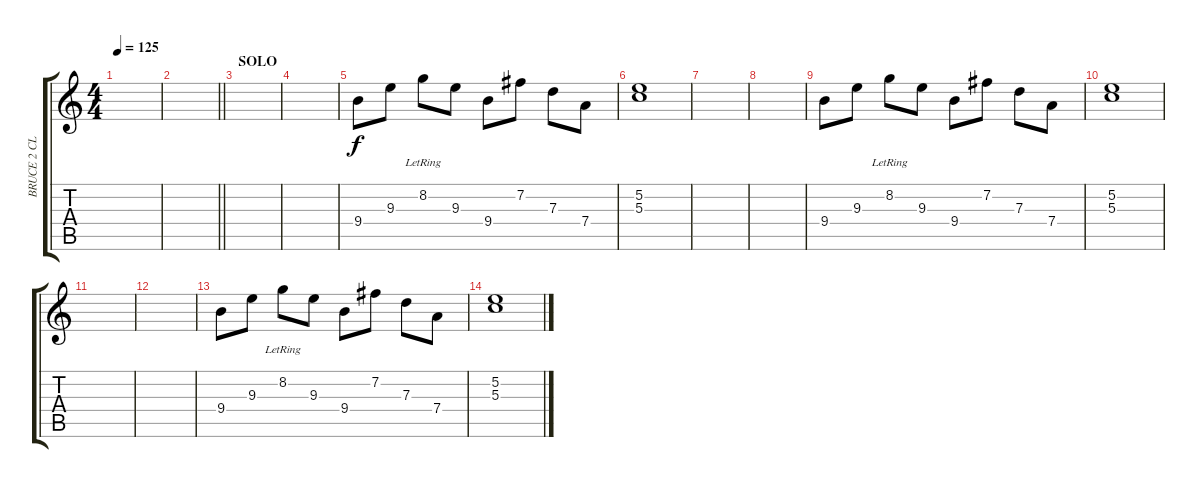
\track ("BRUCE 2 CLEAN" "BRUCE 2 CL") {instrument electricguitarclean}
\staff {score tabs}
\tuning (E4 B3 G3 D3 A2 E2) {hide}
\ts (4 4)
\tempo 125
\clef g2
\ks c
|
\barLineRight lightlight
|
\section ("" "SOLO")
|
|
9.4.8 9.3.8 8.2{lr}.8 9.3.8 9.4.8 7.2.8 7.3.8 7.4.8 |
(5.2 5.3).1 |
|
|
9.4.8 9.3.8 8.2{lr}.8 9.3.8 9.4.8 7.2.8 7.3.8 7.4.8 |
(5.2 5.3).1 |
|
|
9.4.8 9.3.8 8.2{lr}.8 9.3.8 9.4.8 7.2.8 7.3.8 7.4.8 |
(5.2 5.3).1
